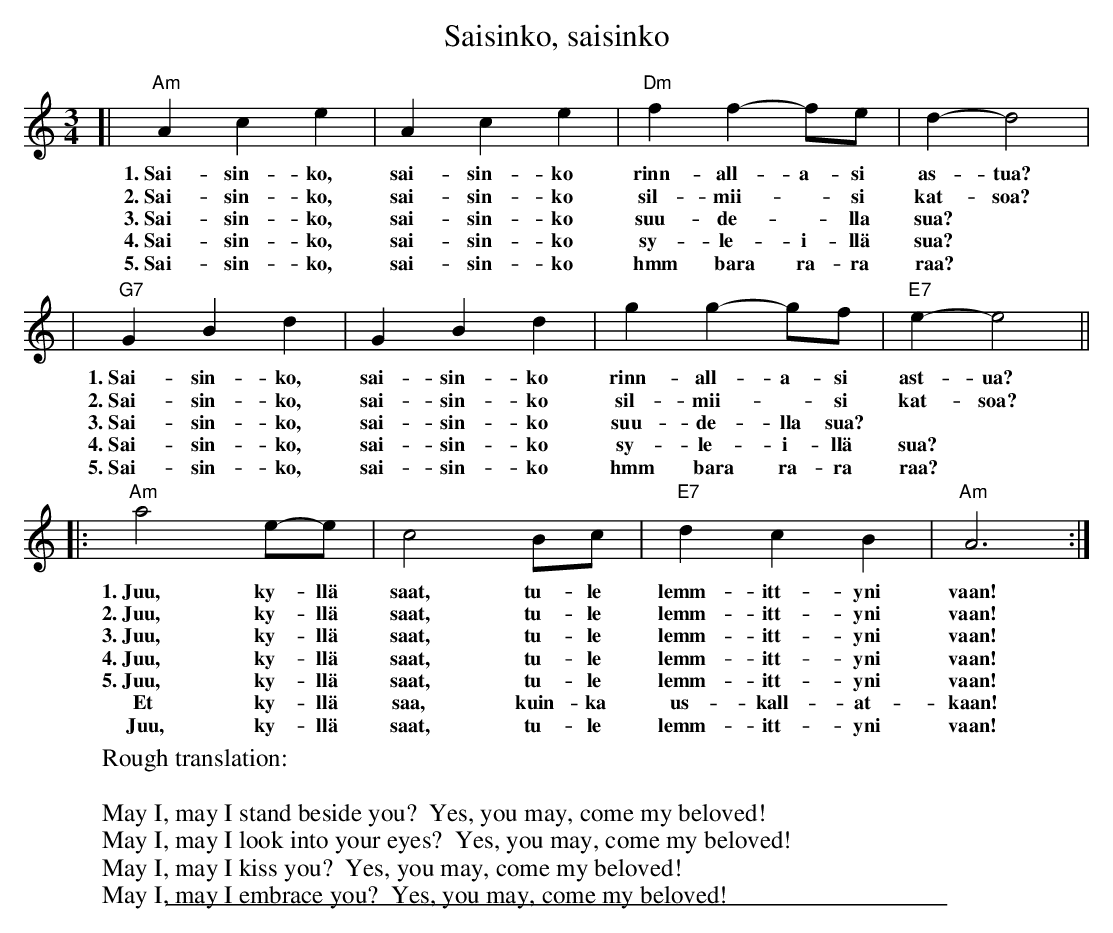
X:1
T: Saisinko, saisinko
M: 3/4
L: 1/8
W: Rough translation:
W:
W: May I, may I stand beside you?  Yes, you may, come my beloved!
W: May I, may I look into your eyes?  Yes, you may, come my beloved!
W: May I, may I kiss you?  Yes, you may, come my beloved!
W: May I, may I embrace you?  Yes, you may, come my beloved!
K: Am
[| "Am"A2 c2 e2 | A2 c2 e2 | "Dm"f2 f2-fe | d2-d4 |
w: 1.~Sai-sin-ko, sai-sin-ko rinn-all-a-si as-tua?
w: 2.~Sai-sin-ko, sai-sin-ko sil-mii-*si kat-soa?
w: 3.~Sai-sin-ko, sai-sin-ko suu-de-*lla sua?
w: 4.~Sai-sin-ko, sai-sin-ko sy-le-i-llä sua?
w: 5.~Sai-sin-ko, sai-sin-ko hmm bara ra-ra raa?
| "G7"G2 B2 d2 | G2 B2 d2 | g2 g2-gf | "E7"e2-e4 ||
w: 1.~Sai-sin-ko, sai-sin-ko rinn-all-a-si ast-ua?
w: 2.~Sai-sin-ko, sai-sin-ko sil-mii-*si kat-soa?
w: 3.~Sai-sin-ko, sai-sin-ko suu-de-lla sua?
w: 4.~Sai-sin-ko, sai-sin-ko sy-le-i-llä sua?
w: 5.~Sai-sin-ko, sai-sin-ko hmm bara ra-ra raa?
|: "Am"a4 e-e | c4 Bc | "E7"d2 c2 B2 | "Am"A6 :|
w: 1.~Juu, ky-llä saat, tu-le lemm-itt-yni vaan!
w: 2.~Juu, ky-llä saat, tu-le lemm-itt-yni vaan!
w: 3.~Juu, ky-llä saat, tu-le lemm-itt-yni vaan!
w: 4.~Juu, ky-llä saat, tu-le lemm-itt-yni vaan!
w: 5.~Juu, ky-llä saat, tu-le lemm-itt-yni vaan!
w:   ~Et ky-llä saa, kuin-ka us-kall-at-kaan!
w:   ~Juu, ky-llä saat, tu-le lemm-itt-yni vaan!
